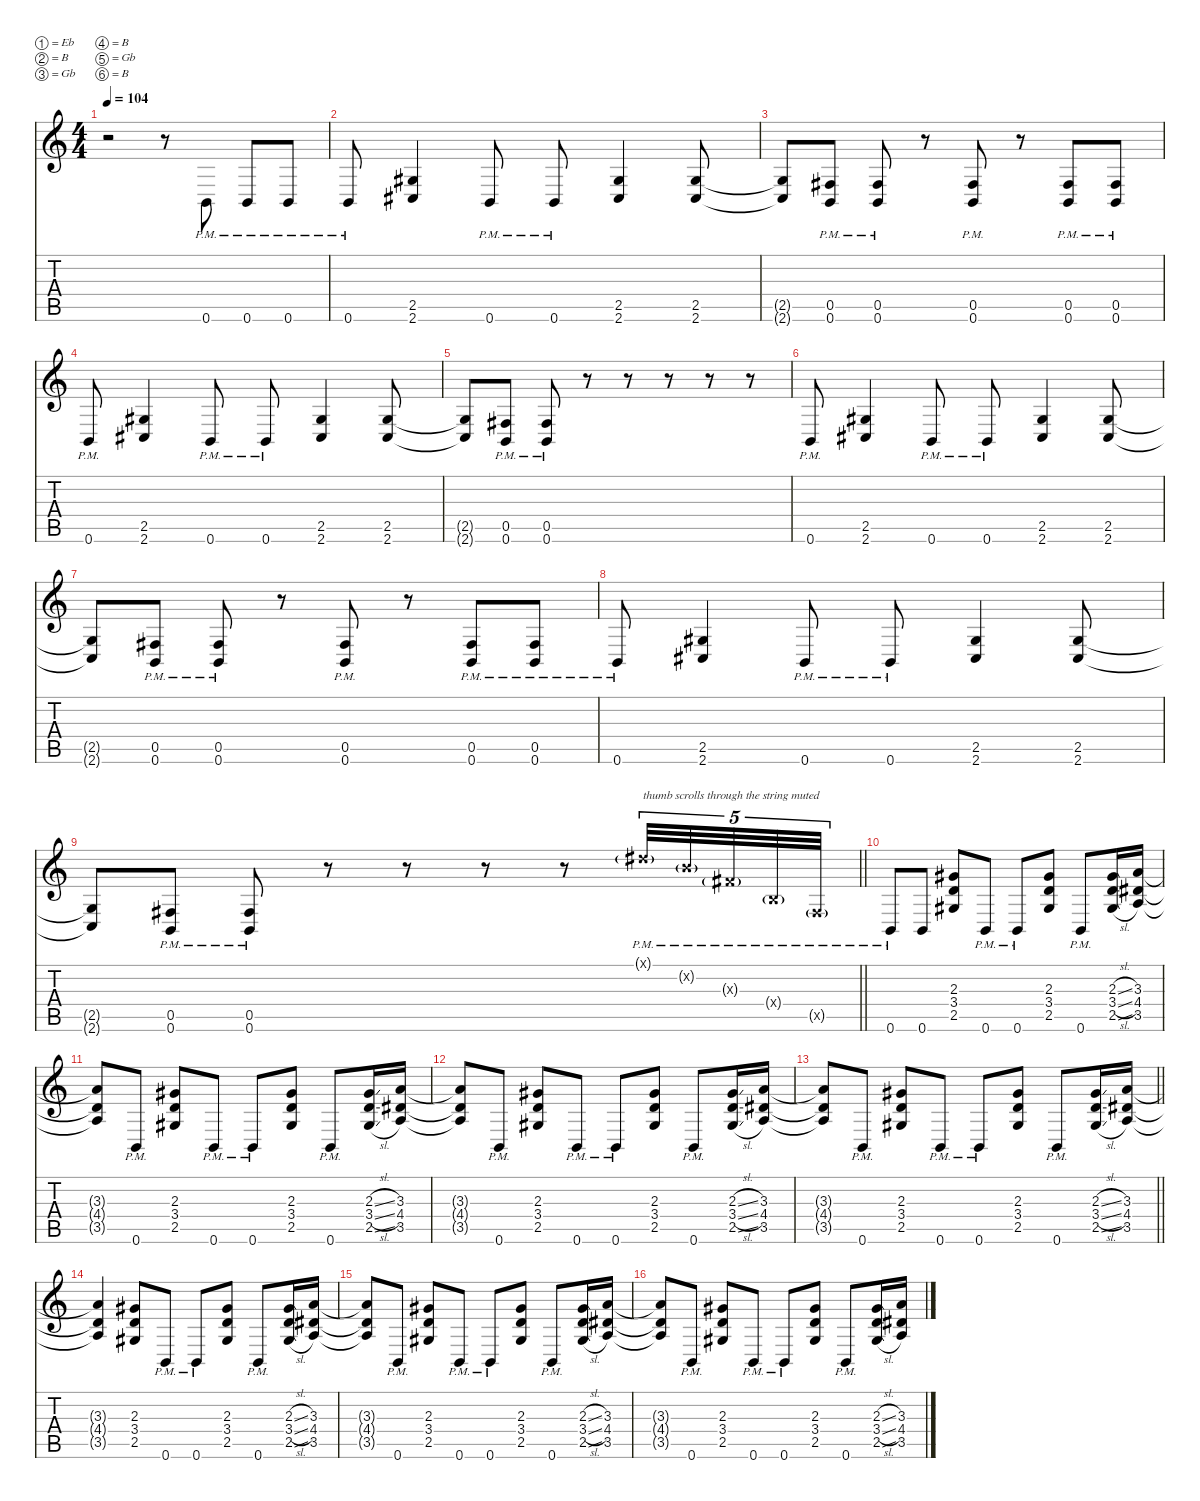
\defaultSystemsLayout 4
\hideDynamics
\bracketExtendMode nobrackets
\singleTrackTrackNamePolicy hidden
\multiTrackTrackNamePolicy hidden
\firstSystemTrackNameMode fullname
\firstSystemTrackNameOrientation horizontal
\otherSystemsTrackNameOrientation horizontal
\track ("Guitar" "s.guit.") {instrument acousticguitarsteel}
\staff {score tabs}
\tuning (Eb4 B3 Gb3 B2 Gb2 B1)
\ts (4 4)
\beaming (8 2 2 2 2)
\tempo 104
\clef g2
\ks c
r.2{dy f instrument acousticguitarsteel beam Down} r.8{beam Down} 0.6{pm}.8{beam Up} 0.6{pm}.8{beam Up} 0.6{pm}.8{beam Up} |
0.6{pm}.8{beam Up} (2.5{acc #} 2.6{acc #}).4{beam Up} 0.6{pm}.8{beam Up} 0.6{pm}.8{beam Up} (2.5{acc #} 2.6{acc #}).4{beam Up} (2.5{acc #} 2.6{acc #}).8{beam Up} |
(2.5{t acc #} 2.6{t acc #}).8{beam Up} (0.5{pm acc #} 0.6{pm}).8{beam Up} (0.5{pm acc #} 0.6{pm}).8{beam Up} r.8{beam Up} (0.5{pm acc #} 0.6{pm}).8{beam Up} r.8{beam Up} (0.5{pm acc #} 0.6{pm}).8{beam Up} (0.5{pm acc #} 0.6{pm}).8{beam Up} |
0.6{pm}.8{beam Up} (2.5{acc #} 2.6{acc #}).4{beam Up} 0.6{pm}.8{beam Up} 0.6{pm}.8{beam Up} (2.5{acc #} 2.6{acc #}).4{beam Up} (2.5{acc #} 2.6{acc #}).8{beam Up} |
(2.5{t acc #} 2.6{t acc #}).8{beam Up} (0.5{pm acc #} 0.6{pm}).8{beam Up} (0.5{pm acc #} 0.6{pm}).8{beam Up} r.8{beam Up} r.8{beam Up} r.8{beam Up} r.8{beam Up} r.8{beam Up} |
0.6{pm}.8{beam Up} (2.5{acc #} 2.6{acc #}).4{beam Up} 0.6{pm}.8{beam Up} 0.6{pm}.8{beam Up} (2.5{acc #} 2.6{acc #}).4{beam Up} (2.5{acc #} 2.6{acc #}).8{beam Up} |
(2.5{t acc #} 2.6{t acc #}).8{beam Up} (0.5{pm acc #} 0.6{pm}).8{beam Up} (0.5{pm acc #} 0.6{pm}).8{beam Up} r.8{beam Up} (0.5{pm acc #} 0.6{pm}).8{beam Up} r.8{beam Up} (0.5{pm acc #} 0.6{pm}).8{beam Up} (0.5{pm acc #} 0.6{pm}).8{beam Up} |
0.6{pm}.8{beam Up} (2.5{acc #} 2.6{acc #}).4{beam Up} 0.6{pm}.8{beam Up} 0.6{pm}.8{beam Up} (2.5{acc #} 2.6{acc #}).4{beam Up} (2.5{acc #} 2.6{acc #}).8{beam Up} |
\barLineRight lightlight
(2.5{t acc #} 2.6{t acc #}).8{instrument electricguitarmuted beam Up} (0.5{pm acc #} 0.6{pm}).8{beam Up} (0.5{pm acc #} 0.6{pm}).8{beam Up} r.8{beam Up} r.8{beam Up} r.8{beam Up} r.8{beam Up} 0.1{g pm x acc #}.32{tu (5 4) txt "thumb scrolls through the string muted" dy mf beam Up} 0.2{g pm x}.32{tu (5 4) beam Up} 0.3{g pm x acc #}.32{tu (5 4) beam Up} 0.4{g pm x}.32{tu (5 4) beam Up} 0.5{g pm x acc #}.32{tu (5 4) beam Up} |
\section ("" "")
0.6{pm}.8{dy f instrument acousticguitarsteel beam Up} 0.6.8{beam Up} (2.3{acc #} 3.4 2.5{acc #}).8{beam Up} 0.6{pm}.8{beam Up} 0.6{pm}.8{beam Up} (2.3{acc #} 3.4 2.5{acc #}).8{beam Up} 0.6{pm}.8{beam Up} (2.3{sl acc #} 3.4{sl} 2.5{sl acc #}).16{beam Up} (3.3 4.4{acc #} 3.5).16{beam Up} |
(3.3{t} 4.4{t acc #} 3.5{t}).8{beam Up} 0.6{pm}.8{beam Up} (2.3{acc #} 3.4 2.5{acc #}).8{beam Up} 0.6{pm}.8{beam Up} 0.6{pm}.8{beam Up} (2.3{acc #} 3.4 2.5{acc #}).8{beam Up} 0.6{pm}.8{beam Up} (2.3{sl acc #} 3.4{sl} 2.5{sl acc #}).16{beam Up} (3.3 4.4{acc #} 3.5).16{beam Up} |
(3.3{t} 4.4{t acc #} 3.5{t}).8{beam Up} 0.6{pm}.8{beam Up} (2.3{acc #} 3.4 2.5{acc #}).8{beam Up} 0.6{pm}.8{beam Up} 0.6{pm}.8{beam Up} (2.3{acc #} 3.4 2.5{acc #}).8{beam Up} 0.6{pm}.8{beam Up} (2.3{sl acc #} 3.4{sl} 2.5{sl acc #}).16{beam Up} (3.3 4.4{acc #} 3.5).16{beam Up} |
\barLineRight lightlight
(3.3{t} 4.4{t acc #} 3.5{t}).8{beam Up} 0.6{pm}.8{beam Up} (2.3{acc #} 3.4 2.5{acc #}).8{beam Up} 0.6{pm}.8{beam Up} 0.6{pm}.8{beam Up} (2.3{acc #} 3.4 2.5{acc #}).8{beam Up} 0.6{pm}.8{beam Up} (2.3{sl acc #} 3.4{sl} 2.5{sl acc #}).16{beam Up} (3.3 4.4{acc #} 3.5).16{beam Up} |
\section ("" "")
(3.3{t} 4.4{t acc #} 3.5{t}).4{beam Up} (2.3{acc #} 3.4 2.5{acc #}).8{beam Up} 0.6{pm}.8{beam Up} 0.6{pm}.8{beam Up} (2.3{acc #} 3.4 2.5{acc #}).8{beam Up} 0.6{pm}.8{beam Up} (2.3{sl acc #} 3.4{sl} 2.5{sl acc #}).16{beam Up} (3.3 4.4{acc #} 3.5).16{beam Up} |
(3.3{t} 4.4{t acc #} 3.5{t}).8{beam Up} 0.6{pm}.8{beam Up} (2.3{acc #} 3.4 2.5{acc #}).8{beam Up} 0.6{pm}.8{beam Up} 0.6{pm}.8{beam Up} (2.3{acc #} 3.4 2.5{acc #}).8{beam Up} 0.6{pm}.8{beam Up} (2.3{sl acc #} 3.4{sl} 2.5{sl acc #}).16{beam Up} (3.3 4.4{acc #} 3.5).16{beam Up} |
(3.3{t} 4.4{t acc #} 3.5{t}).8{beam Up} 0.6{pm}.8{beam Up} (2.3{acc #} 3.4 2.5{acc #}).8{beam Up} 0.6{pm}.8{beam Up} 0.6{pm}.8{beam Up} (2.3{acc #} 3.4 2.5{acc #}).8{beam Up} 0.6{pm}.8{beam Up} (2.3{sl acc #} 3.4{sl} 2.5{sl acc #}).16{beam Up} (3.3 4.4{acc #} 3.5).16{beam Up}
